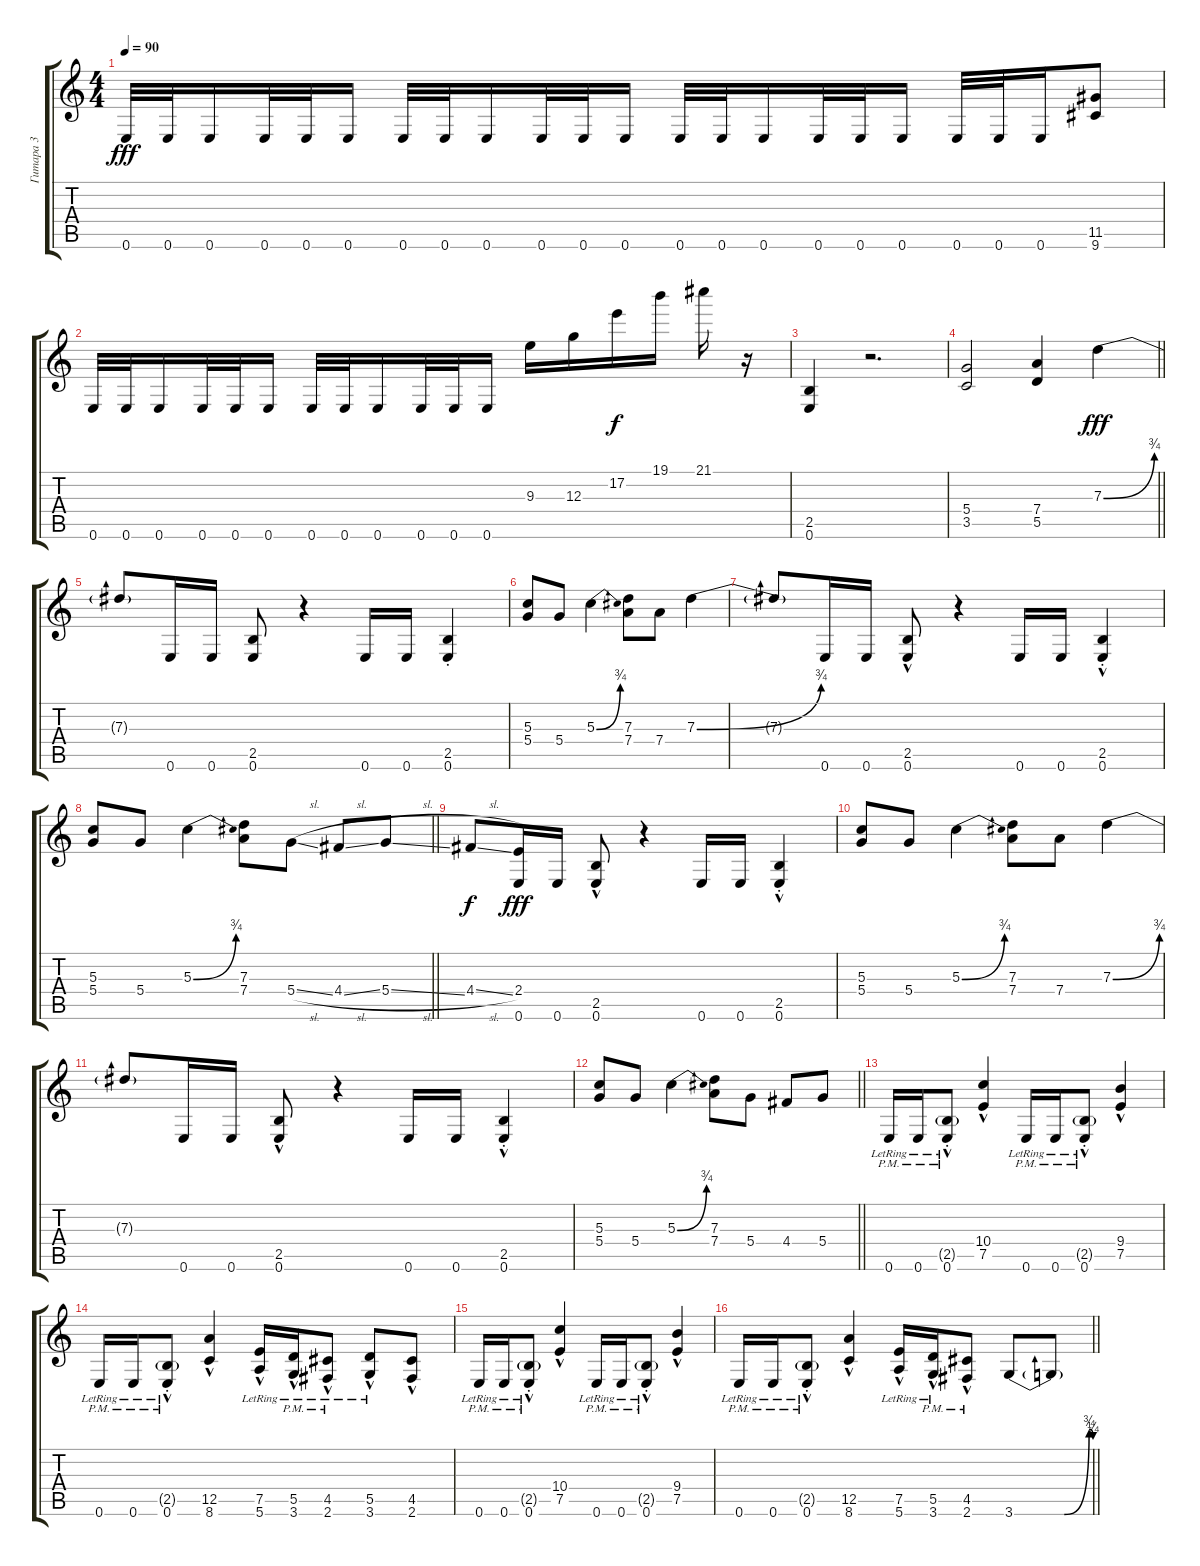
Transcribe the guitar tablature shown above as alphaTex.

\track ("Гитара 3" "Гитара 3") {instrument distortionguitar}
\staff {score tabs}
\tuning (E4 B3 G3 D3 A2 E2) {hide}
\ts (4 4)
\tempo 90
\clef g2
\ks c
0.6.32{dy fff} 0.6.32 0.6.16 0.6.32 0.6.32 0.6.16 0.6.32 0.6.32 0.6.16 0.6.32 0.6.32 0.6.16 0.6.32 0.6.32 0.6.16 0.6.32 0.6.32 0.6.16 0.6.32 0.6.32 0.6.16 (11.5 9.6).8 |
0.6.32 0.6.32 0.6.16 0.6.32 0.6.32 0.6.16 0.6.32 0.6.32 0.6.16 0.6.32 0.6.32 0.6.16 9.3.16 12.3.16 17.2.16{dy f} 19.1.16 21.1.16 r.16 |
(2.5 0.6).4 r.2{d} |
\barLineRight lightlight
(5.4 3.5).2 (7.4 5.5).4 7.3{be (bend 0 0 60 3)}.4{dy fff} |
\section ("" "")
7.3{t}.8 0.6.16 0.6.16 (2.5 0.6).8 r.4 0.6.16 0.6.16 (2.5{st} 0.6{st}).4 |
(5.3 5.4).8 5.4.8 5.3{be (bend 0 0 60 3)}.4 (7.3 7.4).8 7.4.8 7.3{be (bend 0 0 60 3)}.4 |
7.3{t}.8 0.6.16 0.6.16 (2.5{hac} 0.6{hac}).8 r.4 0.6.16 0.6.16 (2.5{hac st} 0.6{hac st}).4 |
\barLineRight lightlight
(5.3 5.4).8 5.4.8 5.3{be (bend 0 0 60 3)}.4 (7.3 7.4).8 5.4{sl}.8 4.4{sl}.8 5.4{sl}.8 |
4.4{sl}.8{dy f} (2.4 0.6).16{dy fff} 0.6.16 (2.5{hac} 0.6{hac}).8 r.4 0.6.16 0.6.16 (2.5{hac st} 0.6{hac st}).4 |
(5.3 5.4).8 5.4.8 5.3{be (bend 0 0 60 3)}.4 (7.3 7.4).8 7.4.8 7.3{be (bend 0 0 60 3)}.4 |
7.3{t}.8 0.6.16 0.6.16 (2.5{hac} 0.6{hac}).8 r.4 0.6.16 0.6.16 (2.5{hac st} 0.6{hac st}).4 |
\barLineRight lightlight
(5.3 5.4).8 5.4.8 5.3{be (bend 0 0 60 3)}.4 (7.3 7.4).8 5.4.8 4.4.8 5.4.8 |
\section ("" "")
0.6{pm lr}.16 0.6{pm lr}.16 (2.5{g st lr} 0.6{hac pm st lr}).8 (10.4{hac} 7.5{hac}).4 0.6{pm lr}.16 0.6{pm lr}.16 (2.5{g st lr} 0.6{hac pm st lr}).8 (9.4{hac} 7.5{hac}).4 |
0.6{pm lr}.16 0.6{pm lr}.16 (2.5{g pm st lr} 0.6{hac pm st lr}).8 (12.5{hac} 8.6).4 (7.5{hac lr} 5.6{hac lr}).16 (5.5{hac pm lr} 3.6{hac pm lr}).16 (4.5{hac pm lr} 2.6{hac pm lr}).8 (5.5{hac lr} 3.6{hac lr}).8 (4.5{hac} 2.6{hac}).8 |
0.6{pm lr}.16 0.6{pm lr}.16 (2.5{g st lr} 0.6{hac pm st lr}).8 (10.4{hac} 7.5{hac}).4 0.6{pm lr}.16 0.6{pm lr}.16 (2.5{g st lr} 0.6{hac pm st lr}).8 (9.4{hac} 7.5{hac}).4 |
\barLineRight lightlight
0.6{pm lr}.16 0.6{pm lr}.16 (2.5{g pm st lr} 0.6{hac pm st lr}).8 (12.5{hac} 8.6).4 (7.5{hac lr} 5.6{hac lr}).16 (5.5{hac pm lr} 3.6{hac pm lr}).16 (4.5{hac pm} 2.6{hac pm}).8 3.6{be (custom 0 0 25 0 38 0 57 3 60 1)}.8 3.6{t}.8
